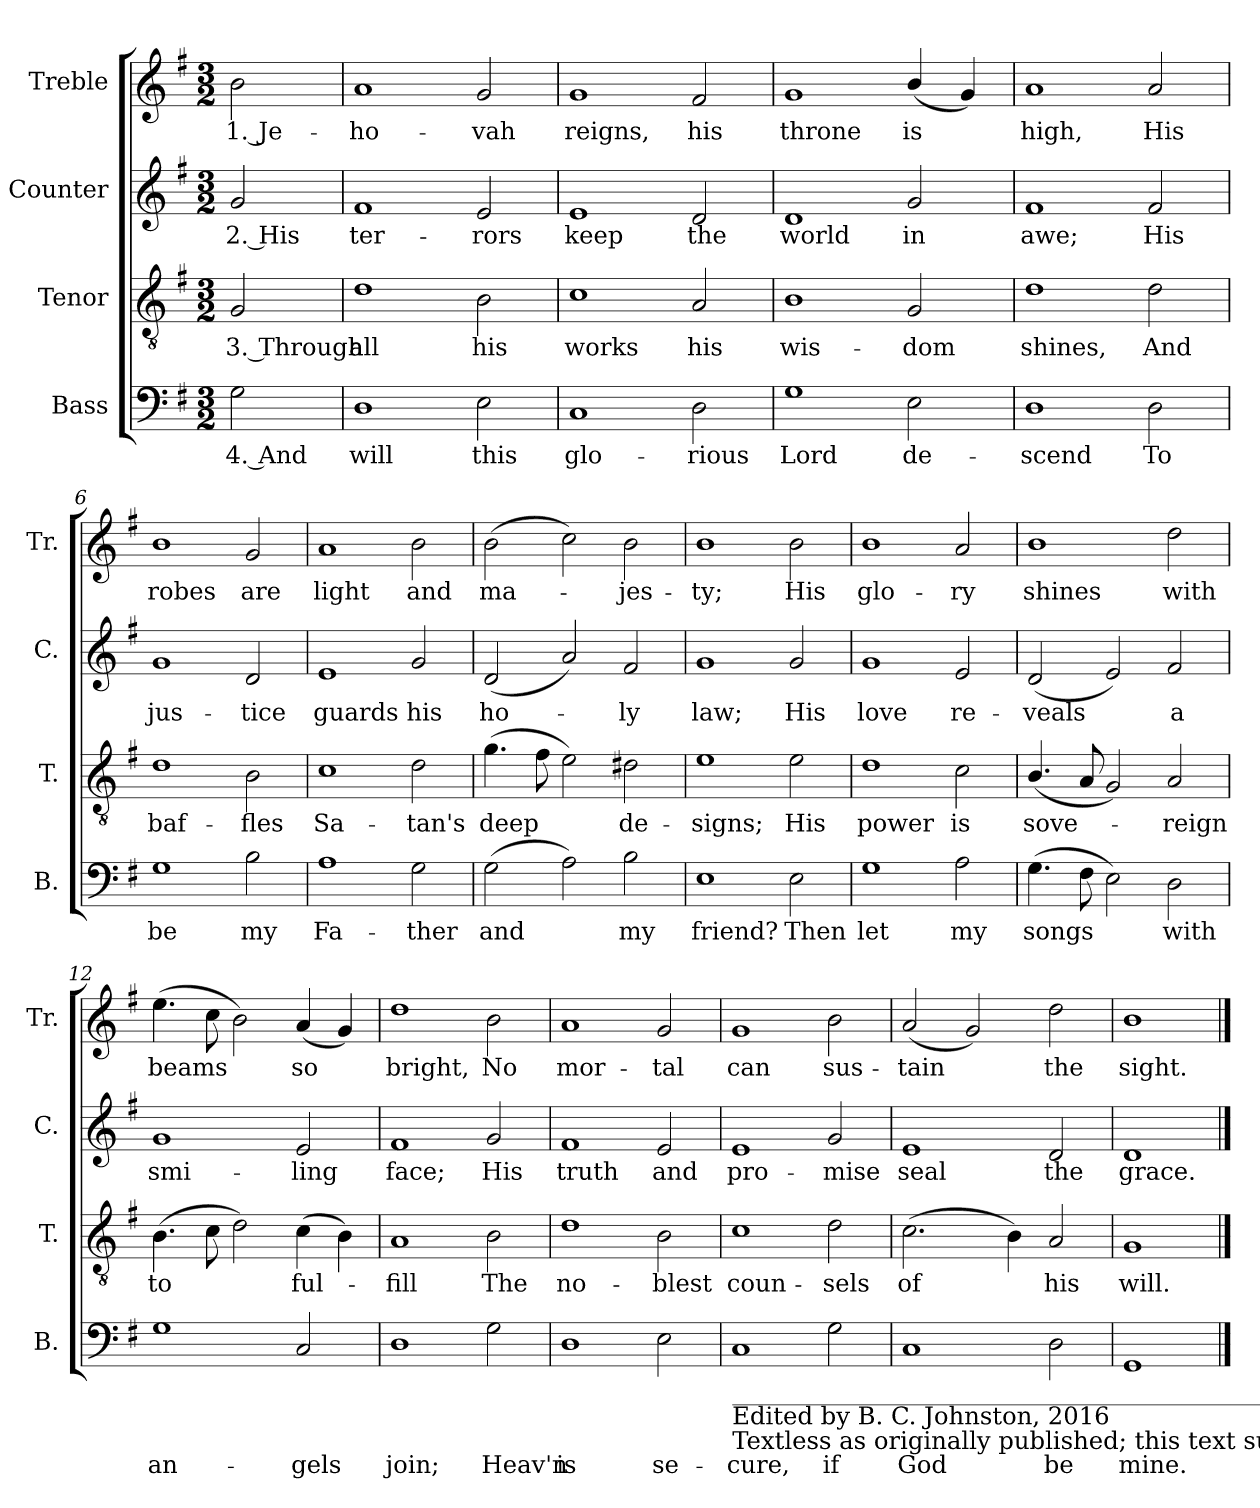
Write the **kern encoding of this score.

**kern	**text	**kern	**text	**kern	**text	**kern	**text
*part4	*part4	*part3	*part3	*part2	*part2	*part1	*part1
*staff4	*staff4	*staff3	*staff3	*staff2	*staff2	*staff1	*staff1
*I"Bass	*	*I"Tenor	*	*I"Counter	*	*I"Treble	*
*I'B.	*	*I'T.	*	*I'C.	*	*I'Tr.	*
*clefF4	*	*clefGv2	*	*clefG2	*	*clefG2	*
*k[f#]	*	*k[f#]	*	*k[f#]	*	*k[f#]	*
*M3/2	*	*M3/2	*	*M3/2	*	*M3/2	*
*MM180	*	*MM180	*	*MM180	*	*MM180	*
=1	=1	=1	=1	=1	=1	=1	=1
2G\	4. And	2G/	3. Through	2g/	2. His	2b\	1. Je-
=2	=2	=2	=2	=2	=2	=2	=2
1D	will	1d	all	1f#	ter-	1a	-ho-
2E\	this	2B\	his	2e/	-rors	2g/	-vah
=3	=3	=3	=3	=3	=3	=3	=3
1C	glo-	1c	works	1e	keep	1g	reigns,
2D\	-rious	2A/	his	2d/	the	2f#/	his
=4	=4	=4	=4	=4	=4	=4	=4
1G	Lord	1B	wis-	1d	world	1g	throne
2E\	de-	2G/	-dom	2g/	in	(4b/	is
.	.	.	.	.	.	4g/)	.
=5	=5	=5	=5	=5	=5	=5	=5
1D	-scend	1d	shines,	1f#	awe;	1a	high,
2D\	To	2d\	And	2f#/	His	2a/	His
=6	=6	=6	=6	=6	=6	=6	=6
1G	be	1d	baf-	1g	jus-	1b	robes
2B\	my	2B\	-fles	2d/	-tice	2g/	are
=7	=7	=7	=7	=7	=7	=7	=7
1A	Fa-	1c	Sa-	1e	guards	1a	light
2G\	-ther	2d\	-tan's	2g/	his	2b\	and
=8	=8	=8	=8	=8	=8	=8	=8
(2G\	and	(4.g\	deep	(2d/	ho-	(2b\	ma-
.	.	8f#\	.	.	.	.	.
2A\)	.	2e\)	.	2a/)	.	2cc\)	.
2B\	my	2d#X\	de-	2f#/	-ly	2b\	-jes-
=9	=9	=9	=9	=9	=9	=9	=9
1E	friend?	1e	-signs;	1g	law;	1b	-ty;
2E\	Then	2e\	His	2g/	His	2b\	His
!!LO:LB:g=z
=10	=10	=10	=10	=10	=10	=10	=10
1G	let	1d	power	1g	love	1b	glo-
2A\	my	2c\	is	2e/	re-	2a/	-ry
=11	=11	=11	=11	=11	=11	=11	=11
(4.G\	songs	(4.B/	sove-	(2d/	-veals	1b	shines
8F#\	.	8A/	.	.	.	.	.
2E\)	.	2G/)	.	2e/)	.	.	.
2D\	with	2A/	-reign	2f#/	a	2dd\	with
=12	=12	=12	=12	=12	=12	=12	=12
1G	an-	(4.B\	to	1g	smi-	(4.ee\	beams
.	.	8c\	.	.	.	8cc\	.
.	.	2d\)	.	.	.	2b\)	.
2C/	-gels	(4c\	ful-	2e/	-ling	(4a/	so
.	.	4B\)	.	.	.	4g/)	.
=13	=13	=13	=13	=13	=13	=13	=13
1D	join;	1A	-fill	1f#	face;	1dd	bright,
2G\	Heav'n	2B\	The	2g/	His	2b\	No
=14	=14	=14	=14	=14	=14	=14	=14
1D	is	1d	no-	1f#	truth	1a	mor-
2E\	se-	2B\	-blest	2e/	and	2g/	-tal
=15	=15	=15	=15	=15	=15	=15	=15
!LO:TX:b:t=_______________________________________________________	!	!	!	!	!	!	!
!LO:TX:b:t=Edited by B. C. Johnston, 2016	!	!	!	!	!	!	!
!LO:TX:b:t=Textless as originally published; this text supplied.	!	!	!	!	!	!	!
1C	-cure,	1c	coun-	1e	pro-	1g	can
2G\	if	2d\	-sels	2g/	-mise	2b\	sus-
=16	=16	=16	=16	=16	=16	=16	=16
1C	God	(2.c\	of	1e	seal	(2a/	-tain
.	.	.	.	.	.	2g/)	.
.	.	4B\)	.	.	.	.	.
2D\	be	2A/	his	2d/	the	2dd\	the
=17	=17	=17	=17	=17	=17	=17	=17
1GG	mine.	1G	will.	1d	grace.	1b	sight.
==	==	==	==	==	==	==	==
*-	*-	*-	*-	*-	*-	*-	*-
